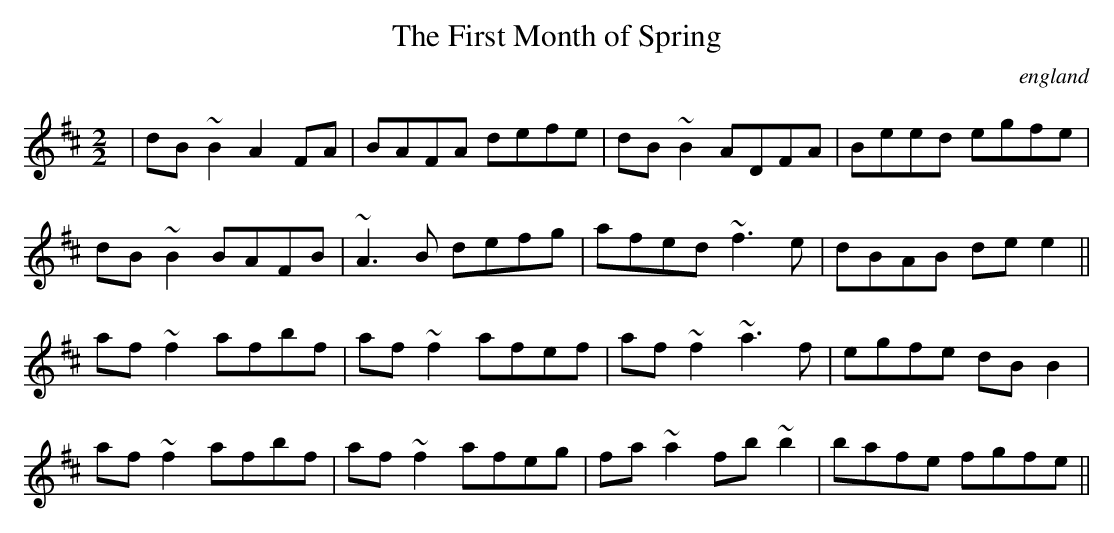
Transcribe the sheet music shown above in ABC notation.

X:1
T:The First Month of Spring
O:england
M:2/2
L:1/8
K:D
|dB~B2 A2FA|BAFA defe|dB~B2 ADFA|Beed egfe|
dB~B2 BAFB|~A3B defg|afed ~f3e|dBAB dee2||
af~f2 afbf|af~f2 afef|af~f2 ~a3f|egfe dBB2|
af~f2 afbf|af~f2 afeg|fa~a2 fb~b2|bafe fgfe||
